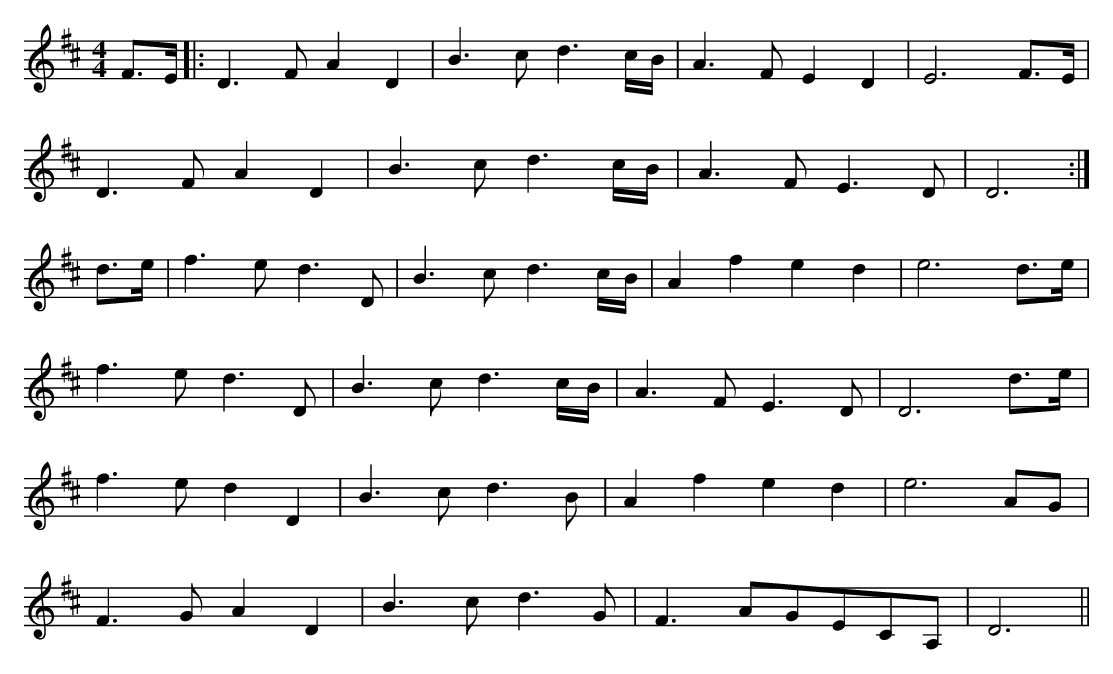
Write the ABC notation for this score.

X:1
M:4/4
K:D
F>E|:D3F A2 D2|B3c d3 c/B/|A3F E2 D2|E6 F>E|
D3F A2 D2|B3c d3 c/B/|A3F E3D|D6:|
d>e|f3ed3D|B3c d3 c/B/|A2f2e2d2|e6 d>e|
f3e d3D|B3c d3 c/B/|A3F E3D|D6 d>e|
f3e d2D2|B3c d3 B|A2 f2 e2 d2|e6 AG|
F3G A2D2|B3 cd3 G|F3 AGECA,|D6||
